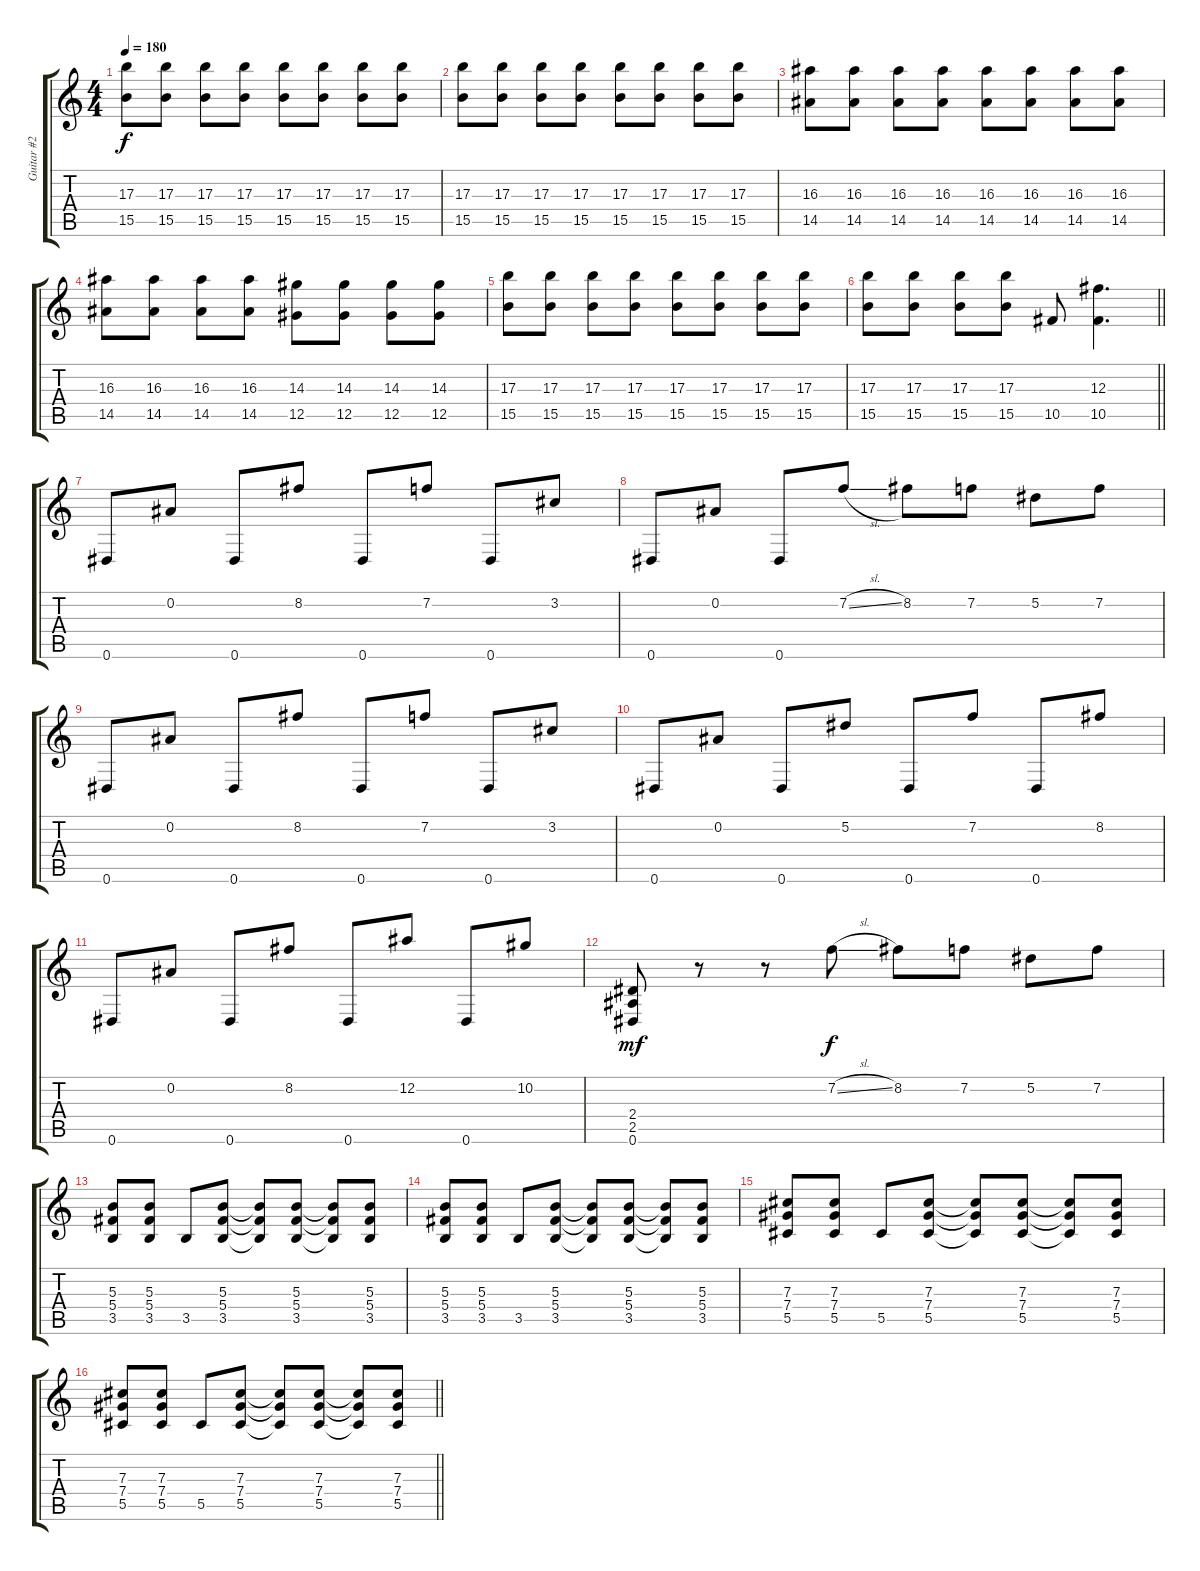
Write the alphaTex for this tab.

\track ("Guitar #2" "Guitar #2") {instrument distortionguitar}
\staff {score tabs}
\tuning (Eb4 Bb3 Gb3 Db3 Ab2 Eb2) {hide}
\ts (4 4)
\tempo 180
\clef g2
\ks c
(17.3 15.5).8{dy f} (17.3 15.5).8 (17.3 15.5).8 (17.3 15.5).8 (17.3 15.5).8 (17.3 15.5).8 (17.3 15.5).8 (17.3 15.5).8 |
(17.3 15.5).8 (17.3 15.5).8 (17.3 15.5).8 (17.3 15.5).8 (17.3 15.5).8 (17.3 15.5).8 (17.3 15.5).8 (17.3 15.5).8 |
(16.3 14.5).8 (16.3 14.5).8 (16.3 14.5).8 (16.3 14.5).8 (16.3 14.5).8 (16.3 14.5).8 (16.3 14.5).8 (16.3 14.5).8 |
(16.3 14.5).8 (16.3 14.5).8 (16.3 14.5).8 (16.3 14.5).8 (14.3 12.5).8 (14.3 12.5).8 (14.3 12.5).8 (14.3 12.5).8 |
(17.3 15.5).8 (17.3 15.5).8 (17.3 15.5).8 (17.3 15.5).8 (17.3 15.5).8 (17.3 15.5).8 (17.3 15.5).8 (17.3 15.5).8 |
\barLineRight lightlight
(17.3 15.5).8 (17.3 15.5).8 (17.3 15.5).8 (17.3 15.5).8 10.5.8 (12.3 10.5).4{d} |
0.6.8 0.2.8 0.6.8 8.2.8 0.6.8 7.2.8 0.6.8 3.2.8 |
0.6.8 0.2.8 0.6.8 7.2{sl}.8 8.2.8 7.2.8 5.2.8 7.2.8 |
0.6.8 0.2.8 0.6.8 8.2.8 0.6.8 7.2.8 0.6.8 3.2.8 |
0.6.8 0.2.8 0.6.8 5.2.8 0.6.8 7.2.8 0.6.8 8.2.8 |
0.6.8 0.2.8 0.6.8 8.2.8 0.6.8 12.2.8 0.6.8 10.2.8 |
(2.4 2.5 0.6).8{dy mf} r.8 r.8 7.2{sl}.8{dy f} 8.2.8 7.2.8 5.2.8 7.2.8 |
(5.3 5.4 3.5).8 (5.3 5.4 3.5).8 3.5.8 (5.3 5.4 3.5).8 (5.3{t} 5.4{t} 3.5{t}).8 (5.3 5.4 3.5).8 (5.3{t} 5.4{t} 3.5{t}).8 (5.3 5.4 3.5).8 |
(5.3 5.4 3.5).8 (5.3 5.4 3.5).8 3.5.8 (5.3 5.4 3.5).8 (5.3{t} 5.4{t} 3.5{t}).8 (5.3 5.4 3.5).8 (5.3{t} 5.4{t} 3.5{t}).8 (5.3 5.4 3.5).8 |
(7.3 7.4 5.5).8 (7.3 7.4 5.5).8 5.5.8 (7.3 7.4 5.5).8 (7.3{t} 7.4{t} 5.5{t}).8 (7.3 7.4 5.5).8 (7.3{t} 7.4{t} 5.5{t}).8 (7.3 7.4 5.5).8 |
\barLineRight lightlight
(7.3 7.4 5.5).8 (7.3 7.4 5.5).8 5.5.8 (7.3 7.4 5.5).8 (7.3{t} 7.4{t} 5.5{t}).8 (7.3 7.4 5.5).8 (7.3{t} 7.4{t} 5.5{t}).8 (7.3 7.4 5.5).8
